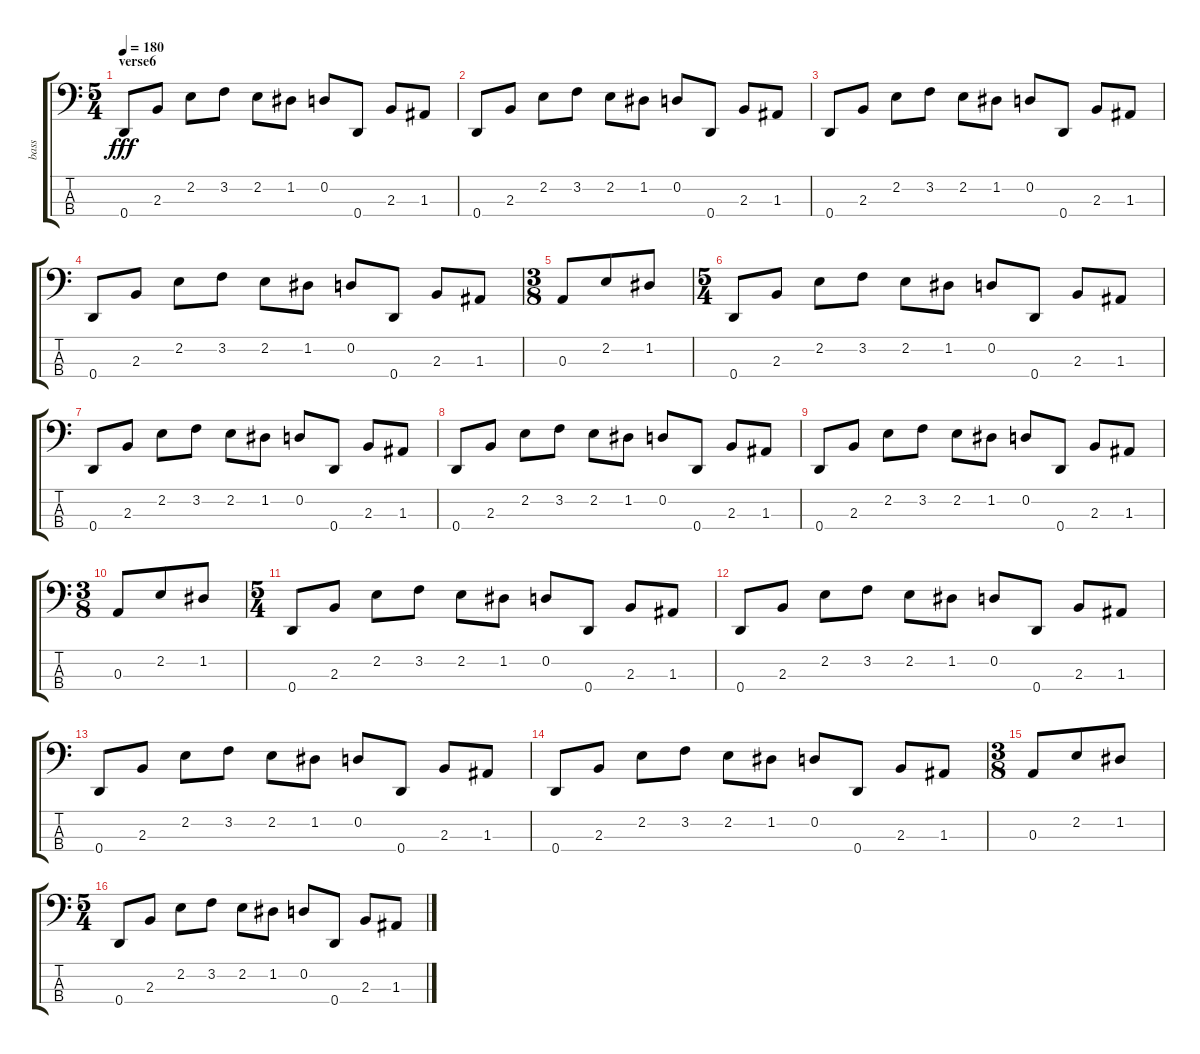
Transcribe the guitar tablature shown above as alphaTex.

\track ("bass" "bass") {instrument electricbassfinger}
\staff {score tabs}
\tuning (G2 D2 A1 D1) {hide}
\ts (5 4)
\section ("" "verse6")
\tempo 180
\clef f4
\ks c
0.4.8{dy fff} 2.3.8 2.2.8 3.2.8 2.2.8 1.2.8 0.2.8 0.4.8 2.3.8 1.3.8 |
0.4.8 2.3.8 2.2.8 3.2.8 2.2.8 1.2.8 0.2.8 0.4.8 2.3.8 1.3.8 |
0.4.8 2.3.8 2.2.8 3.2.8 2.2.8 1.2.8 0.2.8 0.4.8 2.3.8 1.3.8 |
0.4.8 2.3.8 2.2.8 3.2.8 2.2.8 1.2.8 0.2.8 0.4.8 2.3.8 1.3.8 |
\ts (3 8)
0.3.8 2.2.8 1.2.8 |
\ts (5 4)
0.4.8 2.3.8 2.2.8 3.2.8 2.2.8 1.2.8 0.2.8 0.4.8 2.3.8 1.3.8 |
0.4.8 2.3.8 2.2.8 3.2.8 2.2.8 1.2.8 0.2.8 0.4.8 2.3.8 1.3.8 |
0.4.8 2.3.8 2.2.8 3.2.8 2.2.8 1.2.8 0.2.8 0.4.8 2.3.8 1.3.8 |
0.4.8 2.3.8 2.2.8 3.2.8 2.2.8 1.2.8 0.2.8 0.4.8 2.3.8 1.3.8 |
\ts (3 8)
0.3.8 2.2.8 1.2.8 |
\ts (5 4)
0.4.8 2.3.8 2.2.8 3.2.8 2.2.8 1.2.8 0.2.8 0.4.8 2.3.8 1.3.8 |
0.4.8 2.3.8 2.2.8 3.2.8 2.2.8 1.2.8 0.2.8 0.4.8 2.3.8 1.3.8 |
0.4.8 2.3.8 2.2.8 3.2.8 2.2.8 1.2.8 0.2.8 0.4.8 2.3.8 1.3.8 |
0.4.8 2.3.8 2.2.8 3.2.8 2.2.8 1.2.8 0.2.8 0.4.8 2.3.8 1.3.8 |
\ts (3 8)
0.3.8 2.2.8 1.2.8 |
\ts (5 4)
0.4.8 2.3.8 2.2.8 3.2.8 2.2.8 1.2.8 0.2.8 0.4.8 2.3.8 1.3.8
